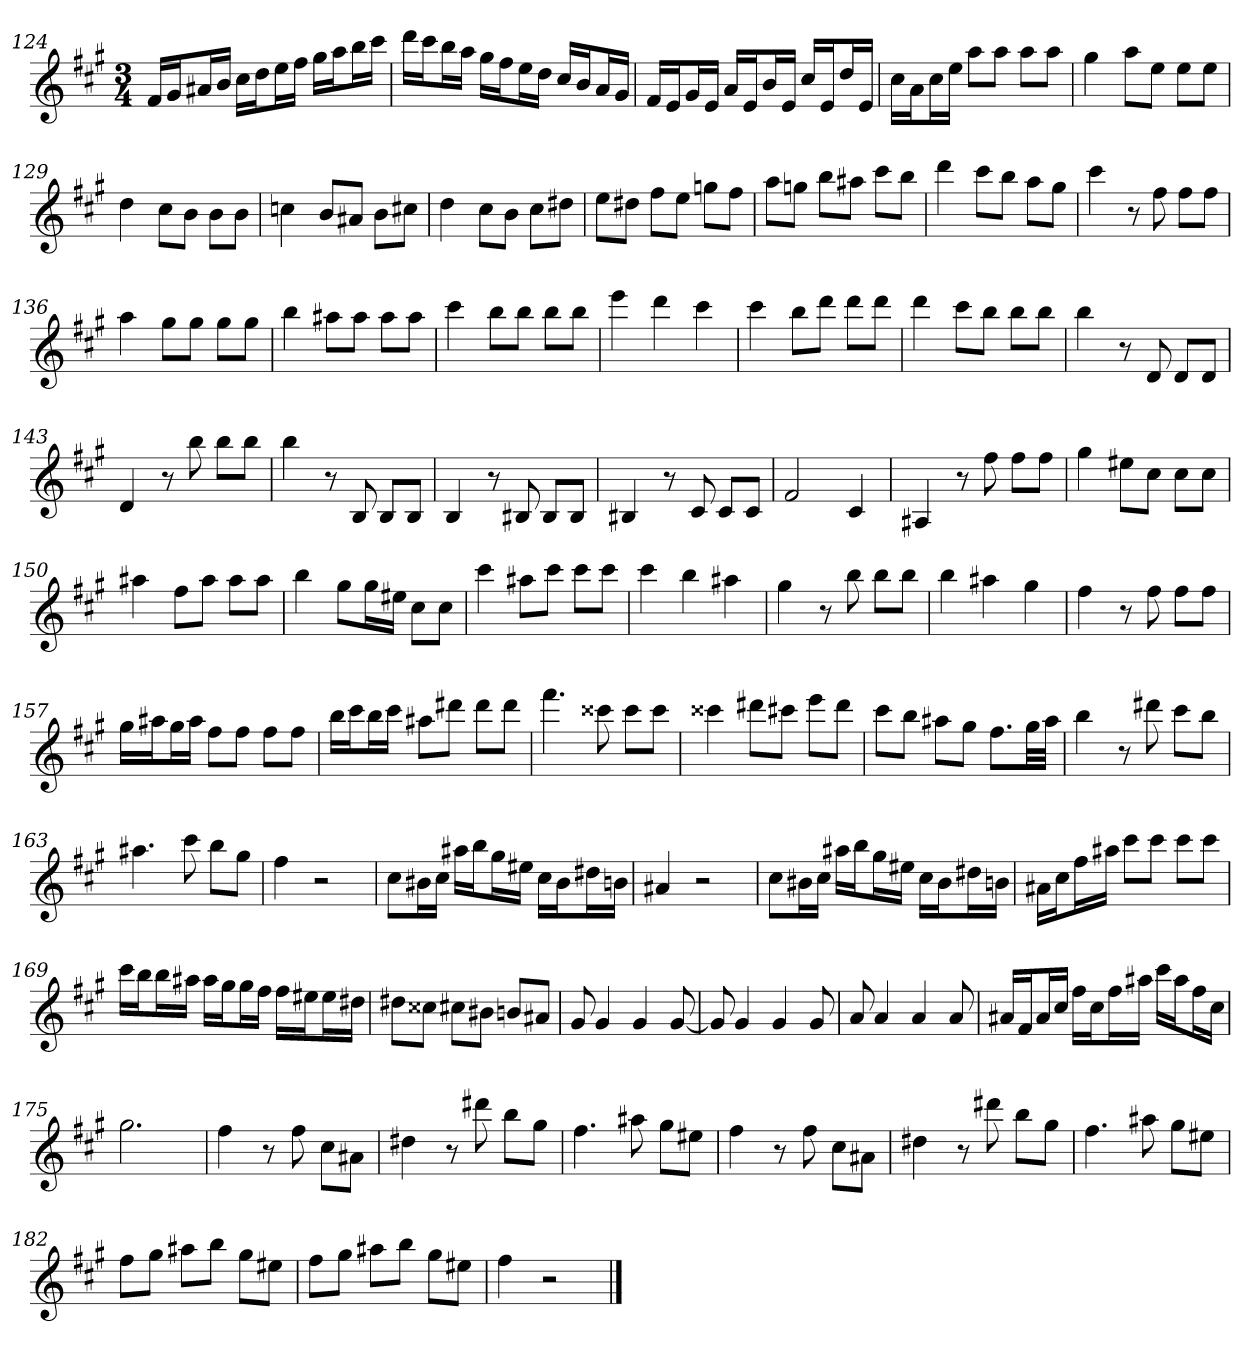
**kern
*part1
*staff1
*k[f#c#g#]
*f#:
*M3/4
=124
16f#LL
16g#J
16a#XL
16bJJ
16cc#LL
16ddJ
16eeL
16ff#JJ
16gg#LL
16aaJ
16bbL
16ccc#JJ
=125
16dddLL
16ccc#J
16bbL
16aaJJ
16gg#LL
16ff#J
16eeL
16ddJJ
16cc#LL
16bJ
16aL
16g#JJ
=126
16f#LL
16eJ
16g#L
16eJJ
16aLL
16eJ
16bL
16eJJ
16cc#LL
16eJ
16ddL
16eJJ
=127
16cc#LL
16aJ
16cc#L
16eeJJ
8aaL
8aaJ
8aaL
8aaJ
=128
4gg#
8aaL
8eeJ
8eeL
8eeJ
=129
4dd
8cc#L
8bJ
8bL
8bJ
=130
4ccn
8bL
8a#XJ
8bL
8cc#XJ
=131
4dd
8cc#L
8bJ
8cc#L
8dd#XJ
=132
8eeL
8dd#XJ
8ff#L
8eeJ
8ggnL
8ff#J
=133
8aaL
8ggnJ
8bbL
8aa#XJ
8ccc#L
8bbJ
=134
4ddd
8ccc#L
8bbJ
8aaL
8gg#J
=135
4ccc#
8r
8ff#
8ff#L
8ff#J
=136
4aa
8gg#L
8gg#J
8gg#L
8gg#J
=137
4bb
8aa#XL
8aa#J
8aa#L
8aa#J
=138
4ccc#
8bbL
8bbJ
8bbL
8bbJ
=139
4eee
4ddd
4ccc#
=140
4ccc#
8bbL
8dddJ
8dddL
8dddJ
=141
4ddd
8ccc#L
8bbJ
8bbL
8bbJ
=142
4bb
8r
8d
8dL
8dJ
=143
4d
8r
8bb
8bbL
8bbJ
=144
4bb
8r
8B
8BL
8BJ
=145
4B
8r
8B#X
8B#L
8B#J
=146
4B#X
8r
8c#
8c#L
8c#J
=147
2f#
4c#
=148
4A#X
8r
8ff#
8ff#L
8ff#J
=149
4gg#
8ee#XL
8cc#J
8cc#L
8cc#J
=150
4aa#X
8ff#L
8aa#J
8aa#L
8aa#J
=151
4bb
8gg#L
16gg#L
16ee#XJJ
8cc#L
8cc#J
=152
4ccc#
8aa#XL
8ccc#J
8ccc#L
8ccc#J
=153
4ccc#
4bb
4aa#X
=154
4gg#
8r
8bb
8bbL
8bbJ
=155
4bb
4aa#X
4gg#
=156
4ff#
8r
8ff#
8ff#L
8ff#J
=157
16gg#LL
16aa#XJ
16gg#L
16aa#JJ
8ff#L
8ff#J
8ff#L
8ff#J
=158
16bbLL
16ccc#J
16bbL
16ccc#JJ
8aa#XL
8ddd#XJ
8ddd#L
8ddd#J
=159
4.fff#
8ccc##X
8ccc##L
8ccc##J
=160
4ccc##X
8ddd#XL
8ccc#XJ
8eeeL
8ddd#J
=161
8ccc#L
8bbJ
8aa#XL
8gg#J
8.ff#L
32gg#LL
32aa#JJJ
=162
4bb
8r
8ddd#X
8ccc#L
8bbJ
=163
4.aa#X
8ccc#
8bbL
8gg#J
=164
4ff#
2r
=165
8cc#L
16b#XL
16cc#JJ
16aa#XLL
16bbJ
16gg#L
16ee#XJJ
16cc#LL
16b#J
16dd#XL
16bnJJ
=166
4a#X
2r
=167
8cc#L
16b#XL
16cc#JJ
16aa#XLL
16bbJ
16gg#L
16ee#XJJ
16cc#LL
16b#J
16dd#XL
16bnJJ
=168
16a#XLL
16cc#J
16ff#L
16aa#XJJ
8ccc#L
8ccc#J
8ccc#L
8ccc#J
=169
16ccc#LL
16bbJ
16bbL
16aa#XJJ
16aa#LL
16gg#J
16gg#L
16ff#JJ
16ff#LL
16ee#XJ
16ee#L
16dd#XJJ
=170
8dd#XL
8cc##XJ
8cc#XL
8b#XJ
8bnL
8a#XJ
=171
8g#
4g#
4g#
[8g#
=172
8g#]
4g#
4g#
8g#
=173
8a
4a
4a
8a
=174
16a#XLL
16f#J
16a#L
16cc#JJ
16ff#LL
16cc#J
16ff#L
16aa#XJJ
16ccc#LL
16aa#J
16ff#L
16cc#JJ
=175
2.gg#
=176
4ff#
8r
8ff#
8cc#L
8a#XJ
=177
4dd#X
8r
8ddd#X
8bbL
8gg#J
=178
4.ff#
8aa#X
8gg#L
8ee#XJ
=179
4ff#
8r
8ff#
8cc#L
8a#XJ
=180
4dd#X
8r
8ddd#X
8bbL
8gg#J
=181
4.ff#
8aa#X
8gg#L
8ee#XJ
=182
8ff#L
8gg#J
8aa#XL
8bbJ
8gg#L
8ee#XJ
=183
8ff#L
8gg#J
8aa#XL
8bbJ
8gg#L
8ee#XJ
=184
4ff#
2r
==
*-
